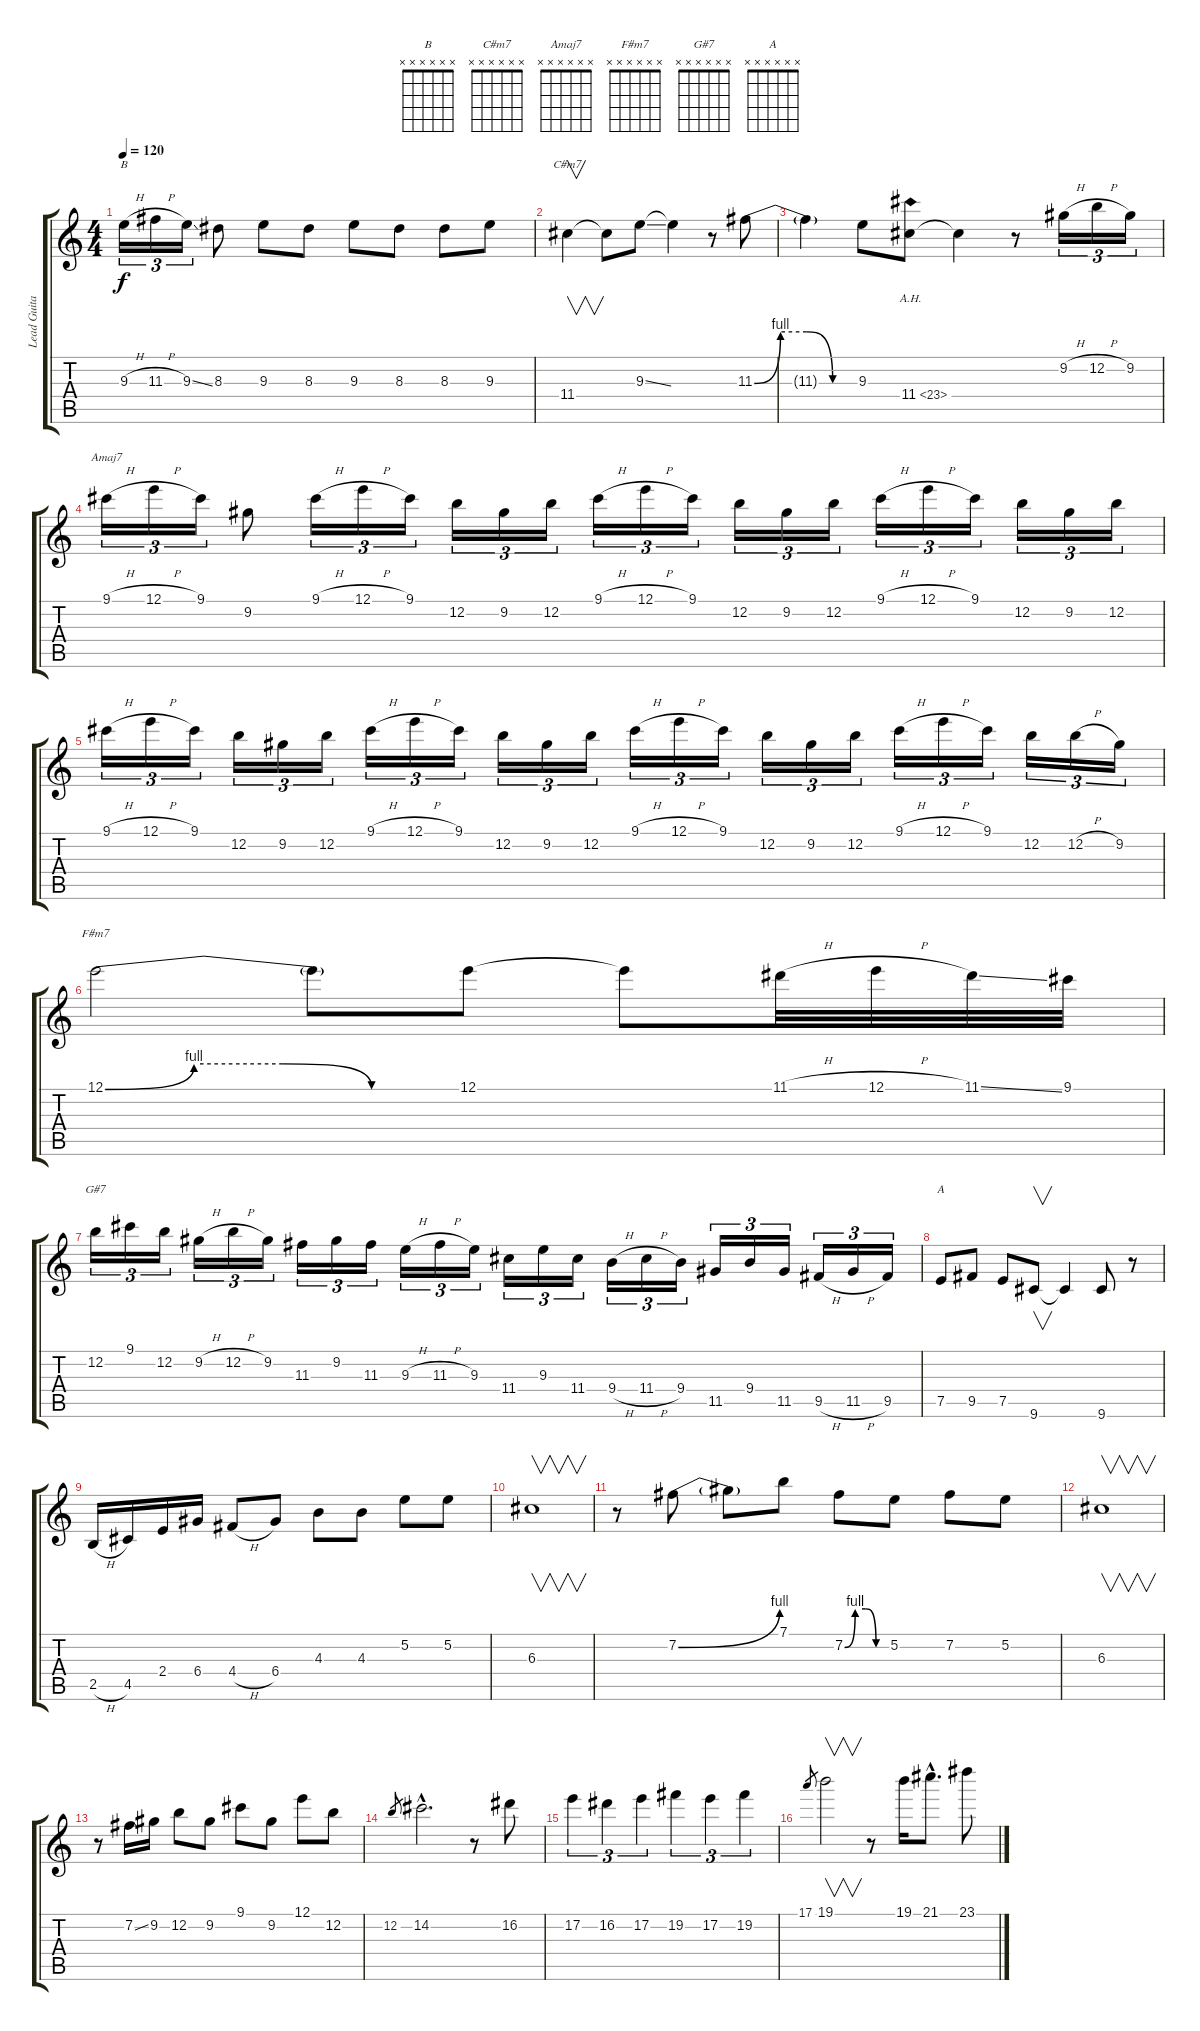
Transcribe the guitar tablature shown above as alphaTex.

\track ("Lead Guitar" "Lead Guita") {instrument distortionguitar}
\staff {score tabs}
\tuning (E4 B3 G3 D3 A2 E2) {hide}
\chord ("B" x x x x x x) {firstfret 0}
\chord ("C#m7" x x x x x x) {firstfret 0}
\chord ("Amaj7" x x x x x x) {firstfret 0}
\chord ("F#m7" x x x x x x) {firstfret 0}
\chord ("G#7" x x x x x x) {firstfret 0}
\chord ("A" x x x x x x) {firstfret 0}
\ts (4 4)
\tempo 120
\clef g2
\ks c
9.3{h}.16{tu (3 2) ch "B" dy f} 11.3{h}.16{tu (3 2)} 9.3{ss}.16{tu (3 2)} 8.3.8 9.3.8 8.3.8 9.3.8 8.3.8 8.3.8 9.3.8 |
11.4.4{v ch "C#m7"} 11.4{t}.8 9.3{ss}.8 9.3{t}.4 r.8 11.3{be (custom 0 0 15 4 30 4 45 0 60 0)}.8 |
11.3{t}.4 9.3.8 11.4{ah 12}.8 11.4{t}.4 r.8 9.2{h}.16{tu (3 2)} 12.2{h}.16{tu (3 2)} 9.2.16{tu (3 2)} |
9.1{h}.16{tu (3 2) ch "Amaj7"} 12.1{h}.16{tu (3 2)} 9.1.16{tu (3 2)} 9.2.8 9.1{h}.16{tu (3 2)} 12.1{h}.16{tu (3 2)} 9.1.16{tu (3 2)} 12.2.16{tu (3 2)} 9.2.16{tu (3 2)} 12.2.16{tu (3 2)} 9.1{h}.16{tu (3 2)} 12.1{h}.16{tu (3 2)} 9.1.16{tu (3 2)} 12.2.16{tu (3 2)} 9.2.16{tu (3 2)} 12.2.16{tu (3 2)} 9.1{h}.16{tu (3 2)} 12.1{h}.16{tu (3 2)} 9.1.16{tu (3 2)} 12.2.16{tu (3 2)} 9.2.16{tu (3 2)} 12.2.16{tu (3 2)} |
9.1{h}.16{tu (3 2)} 12.1{h}.16{tu (3 2)} 9.1.16{tu (3 2)} 12.2.16{tu (3 2)} 9.2.16{tu (3 2)} 12.2.16{tu (3 2)} 9.1{h}.16{tu (3 2)} 12.1{h}.16{tu (3 2)} 9.1.16{tu (3 2)} 12.2.16{tu (3 2)} 9.2.16{tu (3 2)} 12.2.16{tu (3 2)} 9.1{h}.16{tu (3 2)} 12.1{h}.16{tu (3 2)} 9.1.16{tu (3 2)} 12.2.16{tu (3 2)} 9.2.16{tu (3 2)} 12.2.16{tu (3 2)} 9.1{h}.16{tu (3 2)} 12.1{h}.16{tu (3 2)} 9.1.16{tu (3 2)} 12.2.16{tu (3 2)} 12.2{h}.16{tu (3 2)} 9.2.16{tu (3 2)} |
12.1{be (custom 0 0 15 4 30 4 45 0 60 0)}.2{ch "F#m7"} 12.1{t}.8 12.1.8 12.1{t}.8 11.1{h}.32 12.1{h}.32 11.1{ss}.32 9.1.32 |
12.2.16{tu (3 2) ch "G#7"} 9.1.16{tu (3 2)} 12.2.16{tu (3 2)} 9.2{h}.16{tu (3 2)} 12.2{h}.16{tu (3 2)} 9.2.16{tu (3 2)} 11.3.16{tu (3 2)} 9.2.16{tu (3 2)} 11.3.16{tu (3 2)} 9.3{h}.16{tu (3 2)} 11.3{h}.16{tu (3 2)} 9.3.16{tu (3 2)} 11.4.16{tu (3 2)} 9.3.16{tu (3 2)} 11.4.16{tu (3 2)} 9.4{h}.16{tu (3 2)} 11.4{h}.16{tu (3 2)} 9.4.16{tu (3 2)} 11.5.16{tu (3 2)} 9.4.16{tu (3 2)} 11.5.16{tu (3 2)} 9.5{h}.16{tu (3 2)} 11.5{h}.16{tu (3 2)} 9.5.16{tu (3 2)} |
7.5.8{ch "A"} 9.5.8 7.5.8 9.6.8{v} 9.6{t}.4 9.6.8 r.8 |
2.5{h}.16 4.5.16 2.4.16 6.4.16 4.4{h}.8 6.4.8 4.3.8 4.3.8 5.2.8 5.2.8 |
6.3.1{v} |
r.8 7.2{be (bend 0 0 60 4)}.8 7.2{t}.8 7.1.8 7.2{be (custom 0 0 15 4 30 4 45 0 60 0)}.8 5.2.8 7.2.8 5.2.8 |
6.3.1{v} |
r.8 7.2{ss}.16 9.2.16 12.2.8 9.2.8 9.1.8 9.2.8 12.1.8 12.2.8 |
12.2.8{gr} 14.2{hac}.2{d} r.8 16.2.8 |
17.2.4{tu (3 2)} 16.2.4{tu (3 2)} 17.2.4{tu (3 2)} 19.2.4{tu (3 2)} 17.2.4{tu (3 2)} 19.2.4{tu (3 2)} |
17.1.8{gr} 19.1.2{v} r.8 19.1.16 21.1{hac}.8{d} 23.1.8
